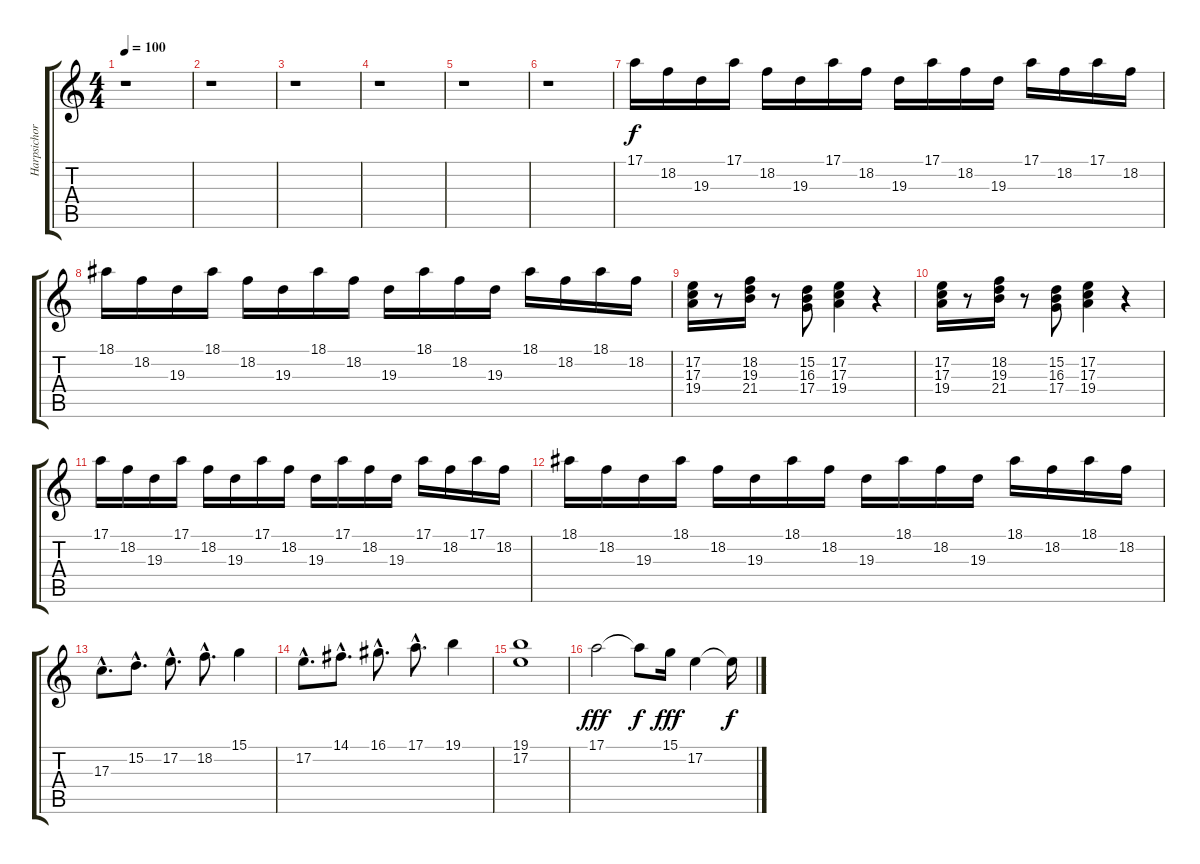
\track ("Harpsichord" "Harpsichor") {instrument harpsichord}
\staff {score tabs}
\tuning (E4 B3 G3 D3 A2 E2) {hide}
\ts (4 4)
\tempo 100
\clef g2
\ks c
r.1{dy f} |
r.1 |
r.1 |
r.1 |
r.1 |
r.1 |
17.1.16{instrument harpsichord} 18.2.16 19.3.16 17.1.16 18.2.16 19.3.16 17.1.16 18.2.16 19.3.16 17.1.16 18.2.16 19.3.16 17.1.16 18.2.16 17.1.16 18.2.16 |
18.1.16 18.2.16 19.3.16 18.1.16 18.2.16 19.3.16 18.1.16 18.2.16 19.3.16 18.1.16 18.2.16 19.3.16 18.1.16 18.2.16 18.1.16 18.2.16 |
(17.2 17.3 19.4).16 r.8 (18.2 19.3 21.4).16 r.8 (15.2 16.3 17.4).8 (17.2 17.3 19.4).4 r.4 |
(17.2 17.3 19.4).16 r.8 (18.2 19.3 21.4).16 r.8 (15.2 16.3 17.4).8 (17.2 17.3 19.4).4 r.4 |
17.1.16 18.2.16 19.3.16 17.1.16 18.2.16 19.3.16 17.1.16 18.2.16 19.3.16 17.1.16 18.2.16 19.3.16 17.1.16 18.2.16 17.1.16 18.2.16 |
18.1.16 18.2.16 19.3.16 18.1.16 18.2.16 19.3.16 18.1.16 18.2.16 19.3.16 18.1.16 18.2.16 19.3.16 18.1.16 18.2.16 18.1.16 18.2.16 |
17.3{hac}.8{d} 15.2{hac}.8{d} 17.2{hac}.8{d} 18.2{hac}.8{d} 15.1.4 |
17.2{hac}.8{d} 14.1{hac}.8{d} 16.1{hac}.8{d} 17.1{hac}.8{d} 19.1.4 |
(19.1 17.2).1 |
17.1.2{dy fff instrument clarinet} 17.1{t}.8{dy f} 15.1.16{dy fff} 17.2.4 17.2{t}.16{dy f}
